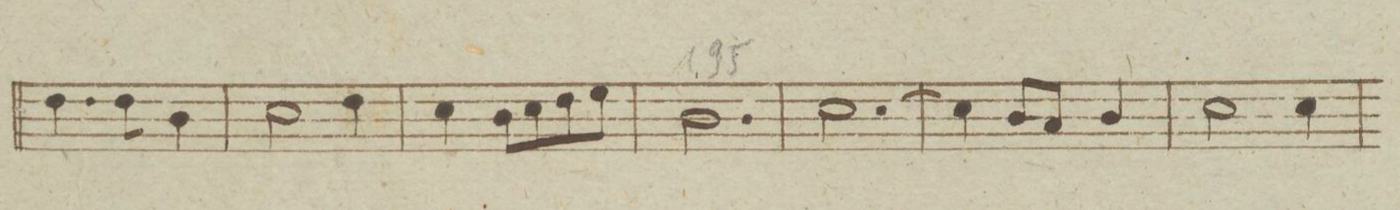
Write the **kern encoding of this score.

**kern	**dynam
*I"Clarinetto Secondo in B.	*
*clefG2	*
*k[b-e-]	*
*met(c)	*
*M3/4	*
4.cc\	.
8cc\	.
4a\	.
=194	=194
2b-\	.
4cc\	.
=195	=195
4b-\	.
8a\L	.
8b-\	.
8cc\	.
8dd\J	.
=196	=196
2.a\	.
=197	=197
[2.b-\	.
=198	=198
4b-\]	.
8a/L	.
8g/J	.
4a/	.
=199	=199
2b-\	.
4b-\	.
=200	=200
*-	*-
